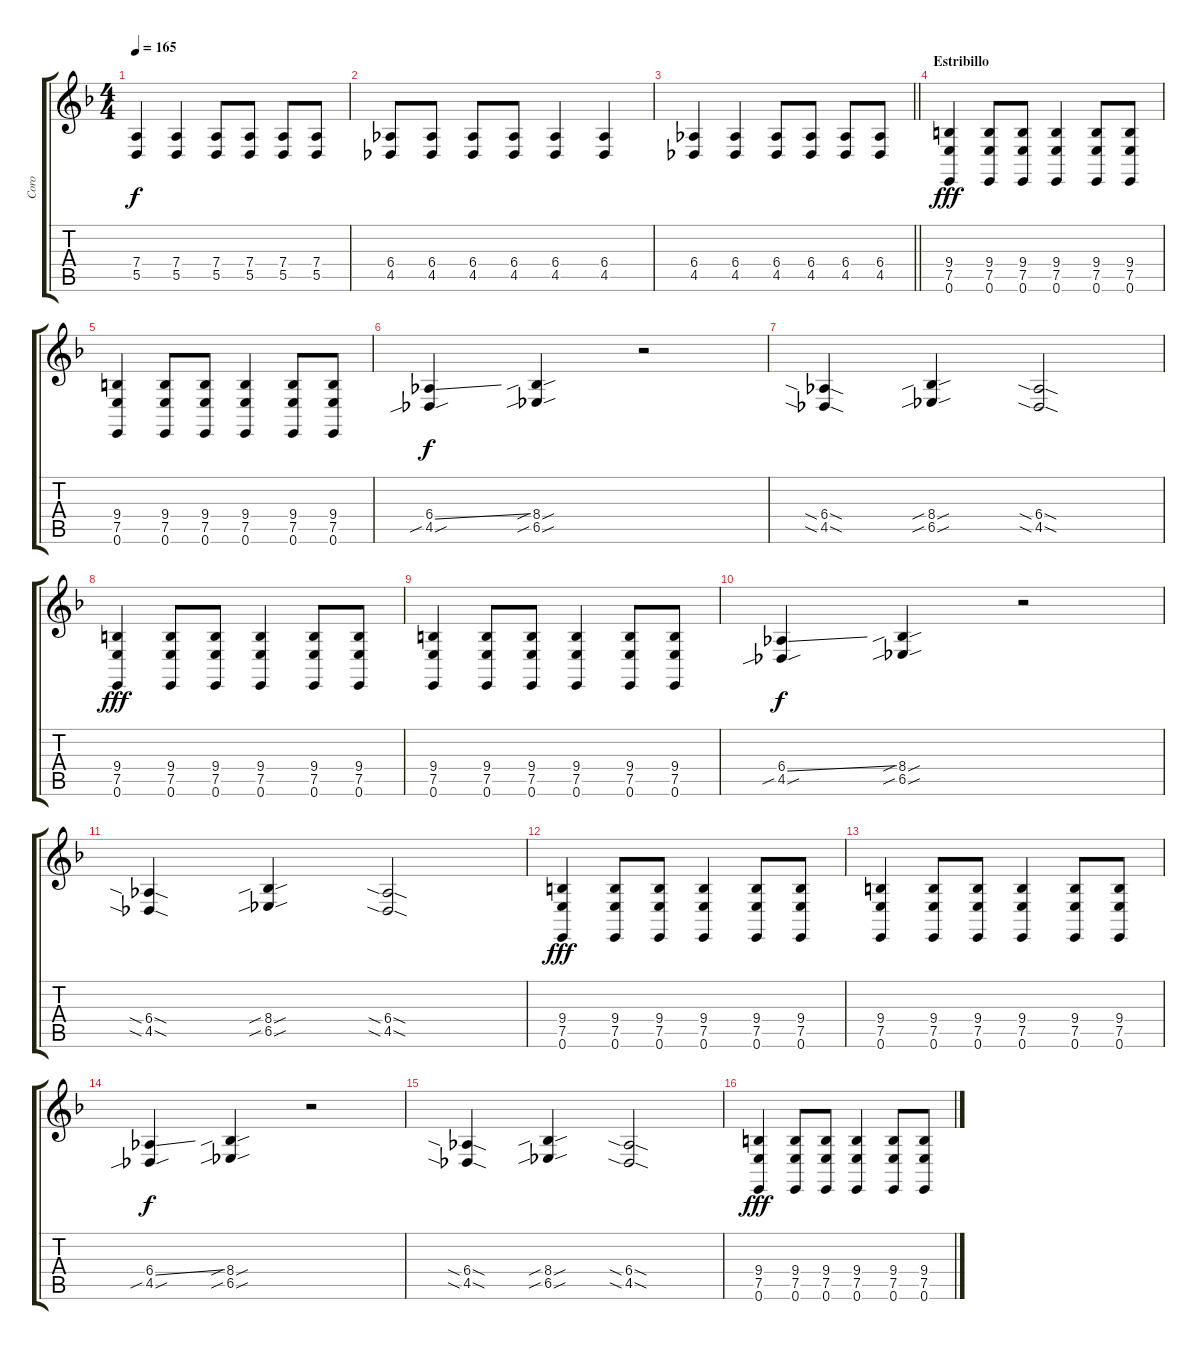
\track ("Coro" "Coro") {instrument choiraahs}
\staff {score tabs}
\tuning (E4 B3 G3 D3 A2 E2) {hide}
\ts (4 4)
\tempo 165
\clef g2
\ks f
(7.4 5.5).4{dy f} (7.4 5.5).4 (7.4 5.5).8 (7.4 5.5).8 (7.4 5.5).8 (7.4 5.5).8 |
(6.4 4.5).8 (6.4 4.5).8 (6.4 4.5).8 (6.4 4.5).8 (6.4 4.5).4 (6.4 4.5).4 |
\barLineRight lightlight
(6.4 4.5).4 (6.4 4.5).4 (6.4 4.5).8 (6.4 4.5).8 (6.4 4.5).8 (6.4 4.5).8 |
\section ("" "Estribillo")
(9.4 7.5 0.6).4{dy fff} (9.4 7.5 0.6).8 (9.4 7.5 0.6).8 (9.4 7.5 0.6).4 (9.4 7.5 0.6).8 (9.4 7.5 0.6).8 |
(9.4 7.5 0.6).4 (9.4 7.5 0.6).8 (9.4 7.5 0.6).8 (9.4 7.5 0.6).4 (9.4 7.5 0.6).8 (9.4 7.5 0.6).8 |
(6.4{ss} 4.5{sib sou}).4{dy f} (8.4{sib sou} 6.5{sib sou}).4 r.2 |
(6.4{sia sod} 4.5{sia sod}).4 (8.4{sib sou} 6.5{sib sou}).4 (6.4{sia sod} 4.5{sia sod}).2 |
(9.4 7.5 0.6).4{dy fff} (9.4 7.5 0.6).8 (9.4 7.5 0.6).8 (9.4 7.5 0.6).4 (9.4 7.5 0.6).8 (9.4 7.5 0.6).8 |
(9.4 7.5 0.6).4 (9.4 7.5 0.6).8 (9.4 7.5 0.6).8 (9.4 7.5 0.6).4 (9.4 7.5 0.6).8 (9.4 7.5 0.6).8 |
(6.4{ss} 4.5{sib sou}).4{dy f} (8.4{sib sou} 6.5{sib sou}).4 r.2 |
(6.4{sia sod} 4.5{sia sod}).4 (8.4{sib sou} 6.5{sib sou}).4 (6.4{sia sod} 4.5{sia sod}).2 |
(9.4 7.5 0.6).4{dy fff} (9.4 7.5 0.6).8 (9.4 7.5 0.6).8 (9.4 7.5 0.6).4 (9.4 7.5 0.6).8 (9.4 7.5 0.6).8 |
(9.4 7.5 0.6).4 (9.4 7.5 0.6).8 (9.4 7.5 0.6).8 (9.4 7.5 0.6).4 (9.4 7.5 0.6).8 (9.4 7.5 0.6).8 |
(6.4{ss} 4.5{sib sou}).4{dy f} (8.4{sib sou} 6.5{sib sou}).4 r.2 |
(6.4{sia sod} 4.5{sia sod}).4 (8.4{sib sou} 6.5{sib sou}).4 (6.4{sia sod} 4.5{sia sod}).2 |
(9.4 7.5 0.6).4{dy fff} (9.4 7.5 0.6).8 (9.4 7.5 0.6).8 (9.4 7.5 0.6).4 (9.4 7.5 0.6).8 (9.4 7.5 0.6).8
